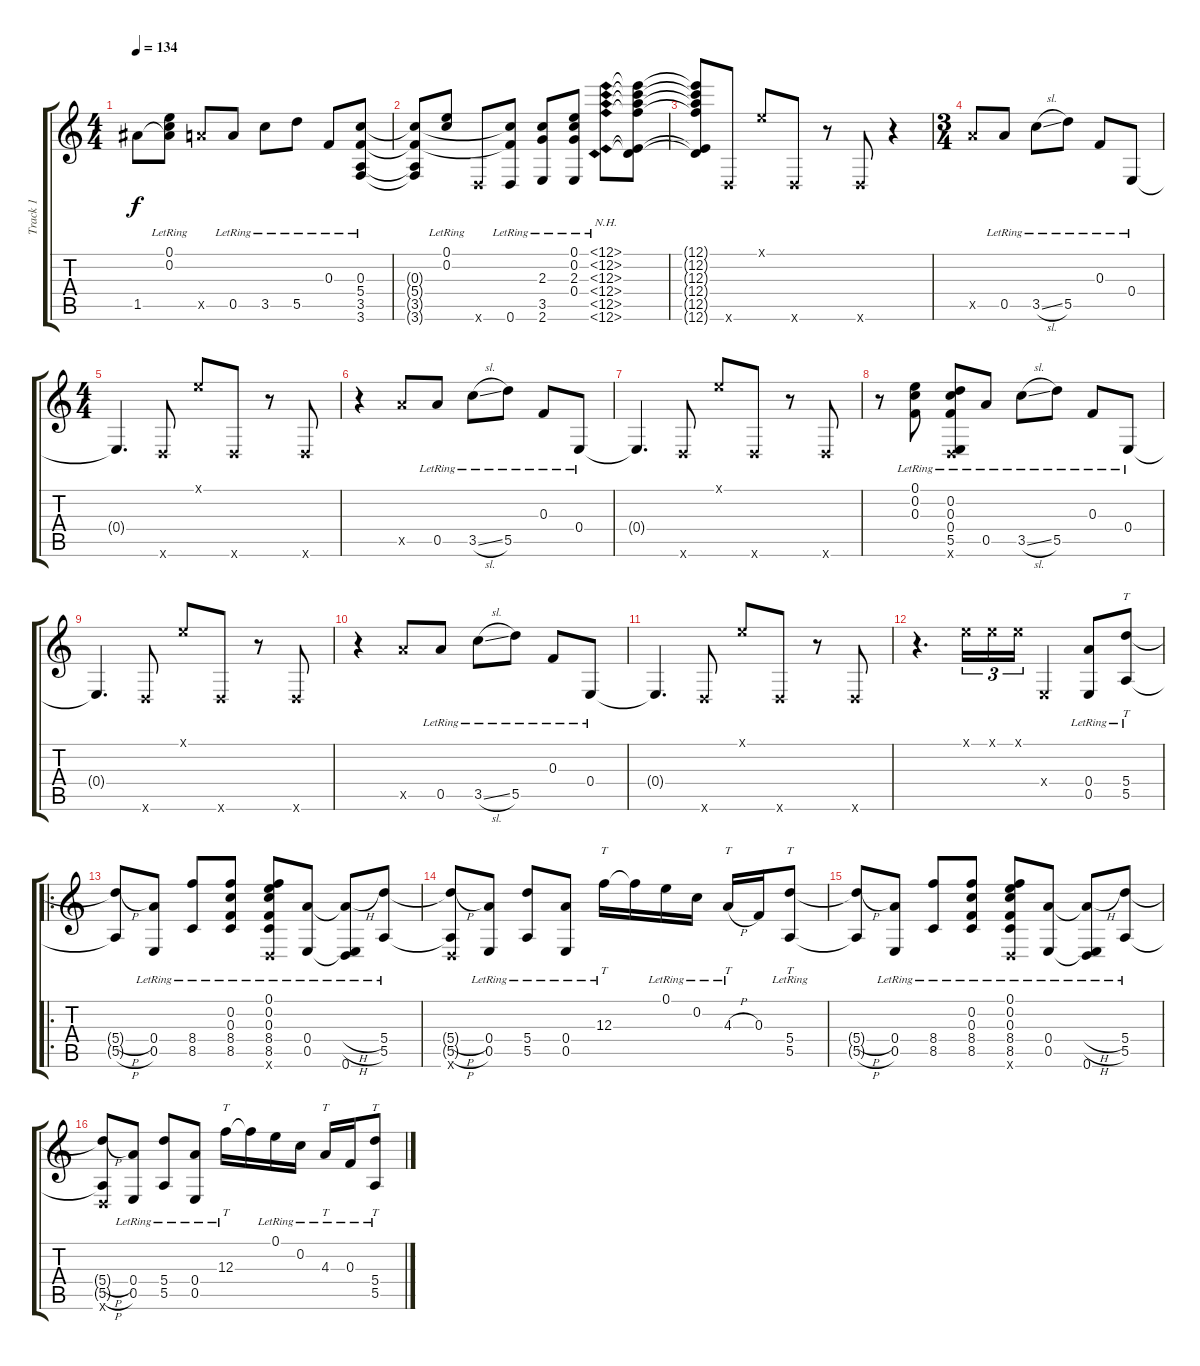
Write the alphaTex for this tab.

\track ("Track 1" "Track 1") {instrument acousticguitarsteel}
\staff {score tabs}
\tuning (E4 C4 F3 E2 A3 D2) {hide}
\ts (4 4)
\tempo 134
\clef g2
\ks c
1.5{t}.8{dy f} (0.1{lr} 0.2{lr} 1.5{t}).8 0.5{x}.8 0.5{lr}.8 3.5{lr}.8 5.5{lr}.8 0.3{lr}.8 (0.3{lr} 5.4{lr} 3.5{lr} 3.6{lr}).8 |
(0.3{t} 5.4{t} 3.5{t} 3.6{t}).8 (0.1{lr} 0.2{lr}).8 0.6{x}.8 (0.3{t} 3.5{t} 0.6{lr}).8 (2.3{lr} 3.5{lr} 2.6{lr}).8 (0.1{lr} 0.2{lr} 2.3{lr} 0.4{lr}).8 (12.1{nh lr} 12.2{nh lr} 12.3{nh lr} 12.4{nh lr} 12.5{nh lr} 12.6{nh lr}).8 (12.1{t} 12.2{t} 12.3{t} 12.4{t} 12.5{t} 12.6{t}).8 |
(12.1{t} 12.2{t} 12.3{t} 12.4{t} 12.5{t} 12.6{t}).8 0.6{x}.8 0.1{x}.8 0.6{x}.8 r.8 0.6{x}.8 r.4 |
\ts (3 4)
0.5{x}.8 0.5{lr}.8 3.5{sl lr}.8 5.5{lr}.8 0.3{lr}.8 0.4{lr}.8 |
\ts (4 4)
0.4{t}.4{d} 0.6{x}.8 0.1{x}.8 0.6{x}.8 r.8 0.6{x}.8 |
r.4 0.5{x}.8 0.5{lr}.8 3.5{sl lr}.8 5.5{lr}.8 0.3{lr}.8 0.4{lr}.8 |
0.4{t}.4{d} 0.6{x}.8 0.1{x}.8 0.6{x}.8 r.8 0.6{x}.8 |
r.8 (0.1{lr} 0.2{lr} 0.3{lr}).8 (0.2{lr} 0.3{lr} 0.4{lr} 5.5{lr} 0.6{x}).8 0.5{lr}.8 3.5{sl lr}.8 5.5{lr}.8 0.3{lr}.8 0.4{lr}.8 |
0.4{t}.4{d} 0.6{x}.8 0.1{x}.8 0.6{x}.8 r.8 0.6{x}.8 |
r.4 0.5{x}.8 0.5{lr}.8 3.5{sl lr}.8 5.5{lr}.8 0.3{lr}.8 0.4{lr}.8 |
0.4{t}.4{d} 0.6{x}.8 0.1{x}.8 0.6{x}.8 r.8 0.6{x}.8 |
r.4{d} 0.1{x}.16{tu (3 2)} 0.1{x}.16{tu (3 2)} 0.1{x}.16{tu (3 2)} 0.4{x}.4 (0.4{lr} 0.5{lr}).8 (5.4{lr} 5.5{lr}).8{tt} |
\ro
(5.4{h t} 5.5{h t}).8 (0.4{lr} 0.5{lr}).8 (8.4{lr} 8.5{lr}).8 (0.2{lr} 0.3{lr} 8.4{lr} 8.5{lr}).8 (0.1{lr} 0.2{lr} 0.3{lr} 8.4{lr} 8.5{lr} 0.6{x}).8 (0.4{lr} 0.5{lr}).8 (0.4{h t} 0.5{h t} 0.6{lr}).8 (5.4{lr} 5.5{lr}).8 |
(5.4{h t} 5.5{h t} 0.6{x}).8 (0.4{lr} 0.5{lr}).8 (5.4{lr} 5.5{lr}).8 (0.4{lr} 0.5{lr}).8 12.3{lr}.16{tt} 12.3{t}.16 0.1{lr}.16 0.2{lr}.16 4.3{h lr}.16{tt} 0.3.16 (5.4{lr} 5.5{lr}).8{tt} |
(5.4{h t} 5.5{h t}).8 (0.4{lr} 0.5{lr}).8 (8.4{lr} 8.5{lr}).8 (0.2{lr} 0.3{lr} 8.4{lr} 8.5{lr}).8 (0.1{lr} 0.2{lr} 0.3{lr} 8.4{lr} 8.5{lr} 0.6{x}).8 (0.4{lr} 0.5{lr}).8 (0.4{h t} 0.5{h t} 0.6{lr}).8 (5.4{lr} 5.5{lr}).8 |
(5.4{h t} 5.5{h t} 0.6{x}).8 (0.4{lr} 0.5{lr}).8 (5.4{lr} 5.5{lr}).8 (0.4{lr} 0.5{lr}).8 12.3{lr}.16{tt} 12.3{t}.16 0.1{lr}.16 0.2{lr}.16 4.3{lr}.16{tt} 0.3{lr}.16 (5.4{lr} 5.5{lr}).8{tt}
